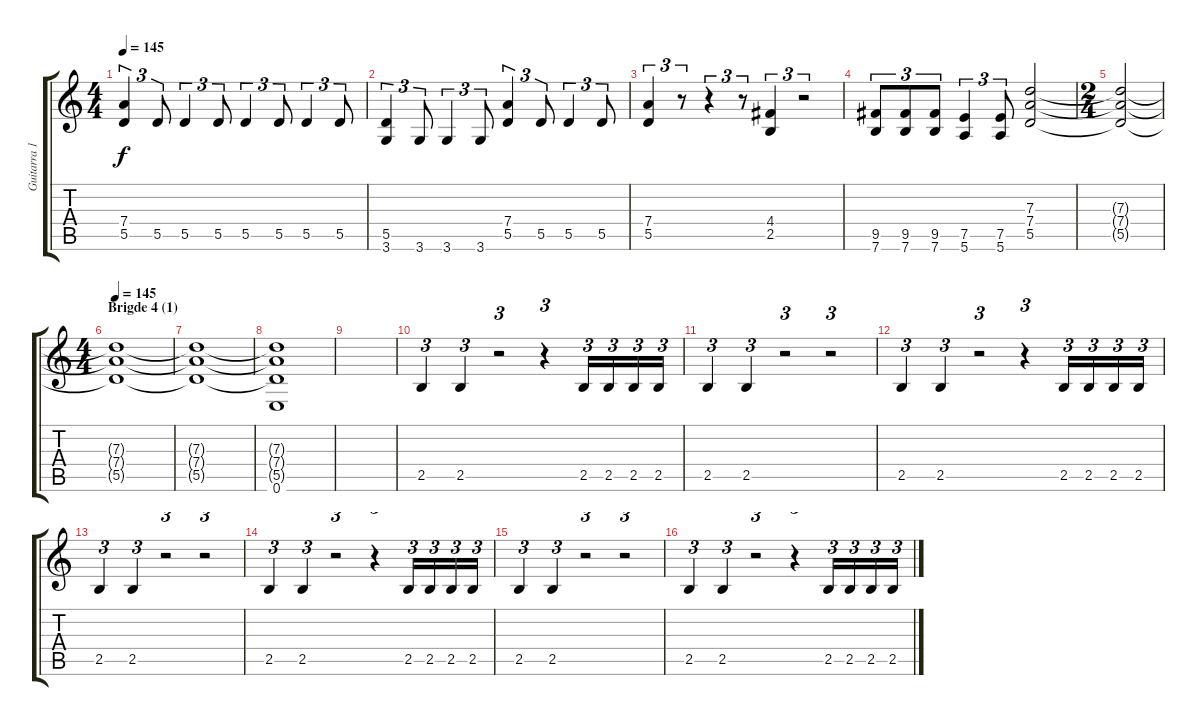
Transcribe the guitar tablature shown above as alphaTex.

\track ("Guitarra 1" "Guitarra 1") {instrument overdrivenguitar}
\staff {score tabs}
\tuning (E4 B3 G3 D3 A2 E2) {hide}
\ts (4 4)
\tempo 145
\clef g2
\ks c
(7.4 5.5).4{tu (3 2) dy f} 5.5.8{tu (3 2)} 5.5.4{tu (3 2)} 5.5.8{tu (3 2)} 5.5.4{tu (3 2)} 5.5.8{tu (3 2)} 5.5.4{tu (3 2)} 5.5.8{tu (3 2)} |
(5.5 3.6).4{tu (3 2)} 3.6.8{tu (3 2)} 3.6.4{tu (3 2)} 3.6.8{tu (3 2)} (7.4 5.5).4{tu (3 2)} 5.5.8{tu (3 2)} 5.5.4{tu (3 2)} 5.5.8{tu (3 2)} |
(7.4 5.5).4{tu (3 2)} r.8{tu (3 2)} r.4{tu (3 2)} r.8{tu (3 2)} (4.4 2.5).4{tu (3 2)} r.2{tu (3 2)} |
(9.5 7.6).8{tu (3 2)} (9.5 7.6).8{tu (3 2)} (9.5 7.6).8{tu (3 2)} (7.5 5.6).4{tu (3 2)} (7.5 5.6).8{tu (3 2)} (7.3 7.4 5.5).2 |
\ts (2 4)
(7.3{t} 7.4{t} 5.5{t}).2{volume 0} |
\ts (4 4)
\section ("" "Brigde 4 (1)")
\tempo 145
(7.3{t} 7.4{t} 5.5{t}).1 |
(7.3{t} 7.4{t} 5.5{t}).1 |
(7.3{t} 7.4{t} 5.5{t} 0.6).1 |
|
2.5.4{tu (3 2) volume 16 instrument overdrivenguitar} 2.5.4{tu (3 2)} r.2{tu (3 2)} r.4{tu (3 2)} 2.5.16{tu (3 2)} 2.5.16{tu (3 2)} 2.5.16{tu (3 2)} 2.5.16{tu (3 2)} |
2.5.4{tu (3 2)} 2.5.4{tu (3 2)} r.2{tu (3 2)} r.2{tu (3 2)} |
2.5.4{tu (3 2) volume 16 instrument overdrivenguitar} 2.5.4{tu (3 2)} r.2{tu (3 2)} r.4{tu (3 2)} 2.5.16{tu (3 2)} 2.5.16{tu (3 2)} 2.5.16{tu (3 2)} 2.5.16{tu (3 2)} |
2.5.4{tu (3 2)} 2.5.4{tu (3 2)} r.2{tu (3 2)} r.2{tu (3 2)} |
2.5.4{tu (3 2) volume 16 instrument overdrivenguitar} 2.5.4{tu (3 2)} r.2{tu (3 2)} r.4{tu (3 2)} 2.5.16{tu (3 2)} 2.5.16{tu (3 2)} 2.5.16{tu (3 2)} 2.5.16{tu (3 2)} |
2.5.4{tu (3 2)} 2.5.4{tu (3 2)} r.2{tu (3 2)} r.2{tu (3 2)} |
2.5.4{tu (3 2) volume 16 instrument overdrivenguitar} 2.5.4{tu (3 2)} r.2{tu (3 2)} r.4{tu (3 2)} 2.5.16{tu (3 2)} 2.5.16{tu (3 2)} 2.5.16{tu (3 2)} 2.5.16{tu (3 2)}
